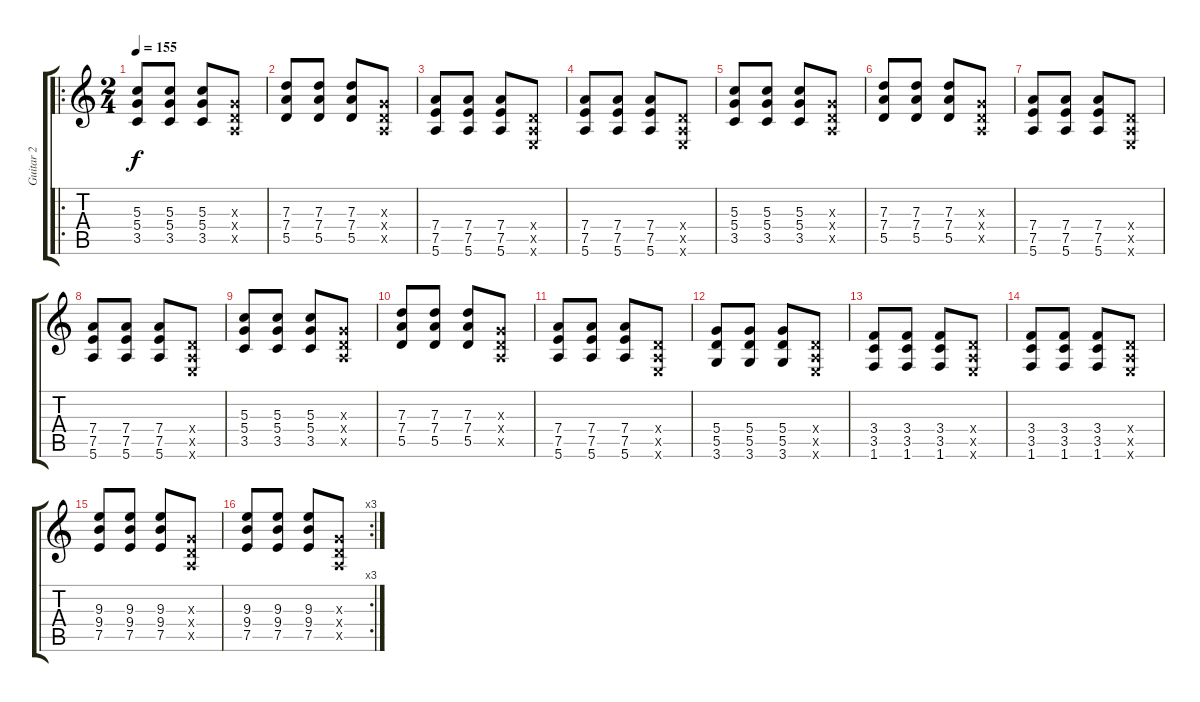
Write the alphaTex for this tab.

\track ("Guitar 2" "Guitar 2") {instrument overdrivenguitar}
\staff {score tabs}
\tuning (E4 B3 G3 D3 A2 E2) {hide}
\ro
\ts (2 4)
\tempo 155
\clef g2
\ks c
(5.3 5.4 3.5).8{dy f} (5.3 5.4 3.5).8 (5.3 5.4 3.5).8 (0.3{x} 0.4{x} 0.5{x}).8 |
(7.3 7.4 5.5).8 (7.3 7.4 5.5).8 (7.3 7.4 5.5).8 (0.3{x} 0.4{x} 0.5{x}).8 |
(7.4 7.5 5.6).8 (7.4 7.5 5.6).8 (7.4 7.5 5.6).8 (0.4{x} 0.5{x} 0.6{x}).8 |
(7.4 7.5 5.6).8 (7.4 7.5 5.6).8 (7.4 7.5 5.6).8 (0.4{x} 0.5{x} 0.6{x}).8 |
(5.3 5.4 3.5).8 (5.3 5.4 3.5).8 (5.3 5.4 3.5).8 (0.3{x} 0.4{x} 0.5{x}).8 |
(7.3 7.4 5.5).8 (7.3 7.4 5.5).8 (7.3 7.4 5.5).8 (0.3{x} 0.4{x} 0.5{x}).8 |
(7.4 7.5 5.6).8 (7.4 7.5 5.6).8 (7.4 7.5 5.6).8 (0.4{x} 0.5{x} 0.6{x}).8 |
(7.4 7.5 5.6).8 (7.4 7.5 5.6).8 (7.4 7.5 5.6).8 (0.4{x} 0.5{x} 0.6{x}).8 |
(5.3 5.4 3.5).8 (5.3 5.4 3.5).8 (5.3 5.4 3.5).8 (0.3{x} 0.4{x} 0.5{x}).8 |
(7.3 7.4 5.5).8 (7.3 7.4 5.5).8 (7.3 7.4 5.5).8 (0.3{x} 0.4{x} 0.5{x}).8 |
(7.4 7.5 5.6).8 (7.4 7.5 5.6).8 (7.4 7.5 5.6).8 (0.4{x} 0.5{x} 0.6{x}).8 |
(5.4 5.5 3.6).8 (5.4 5.5 3.6).8 (5.4 5.5 3.6).8 (0.4{x} 0.5{x} 0.6{x}).8 |
(3.4 3.5 1.6).8 (3.4 3.5 1.6).8 (3.4 3.5 1.6).8 (0.4{x} 0.5{x} 0.6{x}).8 |
(3.4 3.5 1.6).8 (3.4 3.5 1.6).8 (3.4 3.5 1.6).8 (0.4{x} 0.5{x} 0.6{x}).8 |
(9.3 9.4 7.5).8 (9.3 9.4 7.5).8 (9.3 9.4 7.5).8 (0.3{x} 0.4{x} 0.5{x}).8 |
\rc 3
(9.3 9.4 7.5).8 (9.3 9.4 7.5).8 (9.3 9.4 7.5).8 (0.3{x} 0.4{x} 0.5{x}).8
